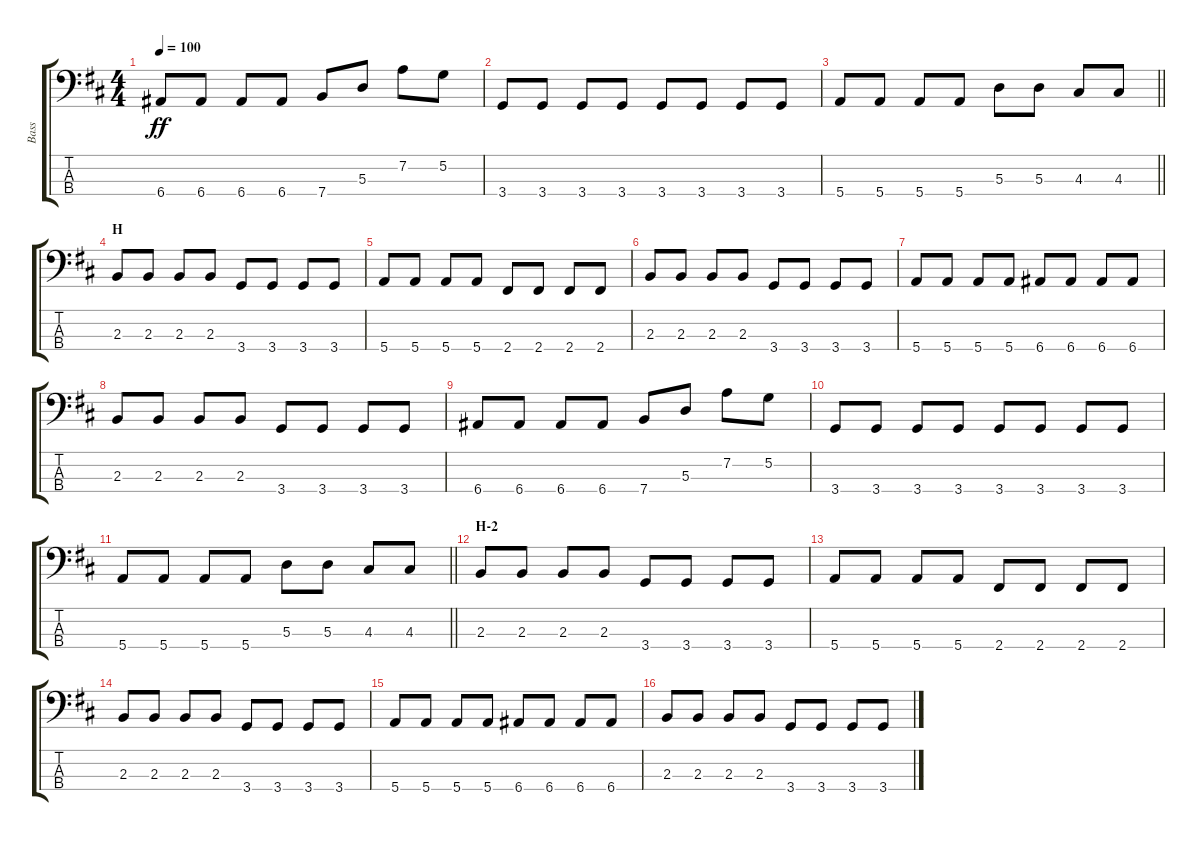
\track ("Bass" "Bass") {instrument electricbasspick}
\staff {score tabs}
\tuning (G2 D2 A1 E1) {hide}
\ts (4 4)
\tempo 100
\clef f4
\ks d
6.4.8{dy ff} 6.4.8 6.4.8 6.4.8 7.4.8 5.3.8 7.2.8 5.2.8 |
3.4.8 3.4.8 3.4.8 3.4.8 3.4.8 3.4.8 3.4.8 3.4.8 |
\barLineRight lightlight
5.4.8 5.4.8 5.4.8 5.4.8 5.3.8 5.3.8 4.3.8 4.3.8 |
\section ("" "H")
2.3.8 2.3.8 2.3.8 2.3.8 3.4.8 3.4.8 3.4.8 3.4.8 |
5.4.8 5.4.8 5.4.8 5.4.8 2.4.8 2.4.8 2.4.8 2.4.8 |
2.3.8 2.3.8 2.3.8 2.3.8 3.4.8 3.4.8 3.4.8 3.4.8 |
5.4.8 5.4.8 5.4.8 5.4.8 6.4.8 6.4.8 6.4.8 6.4.8 |
2.3.8 2.3.8 2.3.8 2.3.8 3.4.8 3.4.8 3.4.8 3.4.8 |
6.4.8 6.4.8 6.4.8 6.4.8 7.4.8 5.3.8 7.2.8 5.2.8 |
3.4.8 3.4.8 3.4.8 3.4.8 3.4.8 3.4.8 3.4.8 3.4.8 |
\barLineRight lightlight
5.4.8 5.4.8 5.4.8 5.4.8 5.3.8 5.3.8 4.3.8 4.3.8 |
\section ("" "H-2")
2.3.8 2.3.8 2.3.8 2.3.8 3.4.8 3.4.8 3.4.8 3.4.8 |
5.4.8 5.4.8 5.4.8 5.4.8 2.4.8 2.4.8 2.4.8 2.4.8 |
2.3.8 2.3.8 2.3.8 2.3.8 3.4.8 3.4.8 3.4.8 3.4.8 |
5.4.8 5.4.8 5.4.8 5.4.8 6.4.8 6.4.8 6.4.8 6.4.8 |
2.3.8 2.3.8 2.3.8 2.3.8 3.4.8 3.4.8 3.4.8 3.4.8
